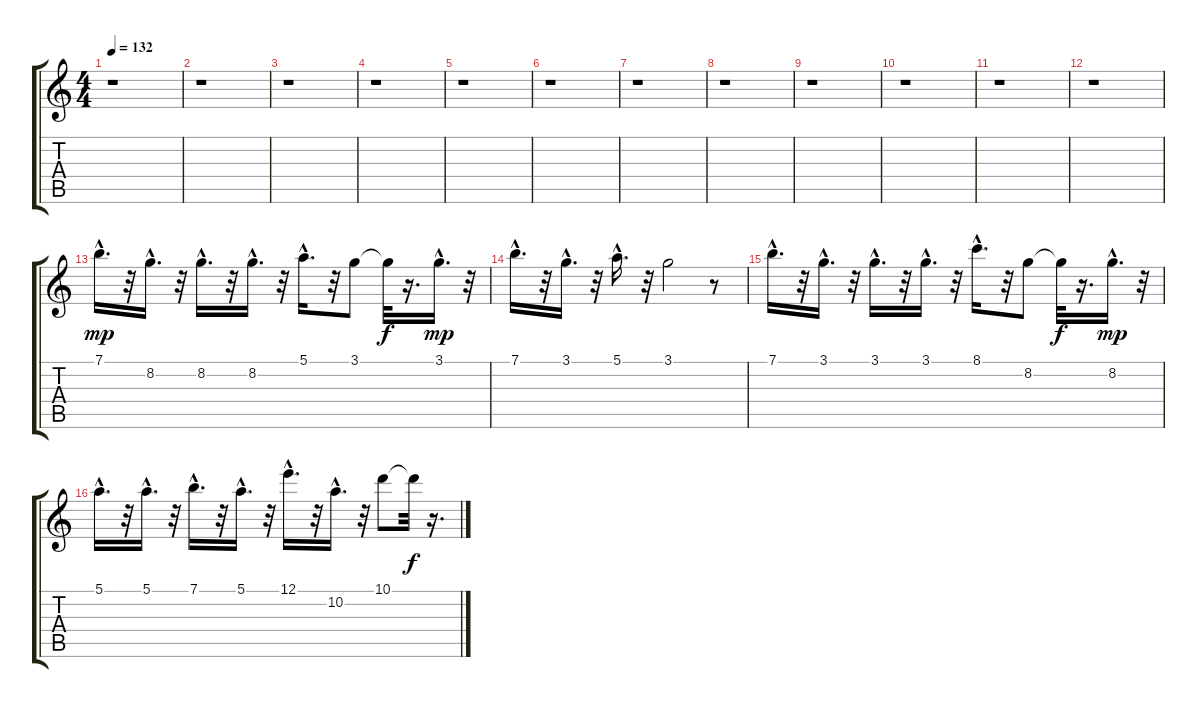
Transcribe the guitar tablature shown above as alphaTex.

\track "" {instrument fretlessbass}
\staff {score tabs}
\tuning (E4 B3 G3 D3 A2 E2) {hide}
\ts (4 4)
\tempo 132
\clef g2
\ks c
r.1{dy mp instrument fretlessbass} |
r.1 |
r.1 |
r.1 |
r.1 |
r.1 |
r.1 |
r.1 |
r.1 |
r.1 |
r.1 |
r.1 |
7.1{hac}.16{d} r.32 8.2{hac}.16{d} r.32 8.2{hac}.16{d} r.32 8.2{hac}.16{d} r.32 5.1{hac}.16{d} r.32 3.1.8 3.1{t}.32{dy f} r.16{d} 3.1{hac}.16{d dy mp} r.32 |
7.1{hac}.16{d} r.32 3.1{hac}.16{d} r.32 5.1{hac}.16{d} r.32 3.1.2 r.8 |
7.1{hac}.16{d} r.32 3.1{hac}.16{d} r.32 3.1{hac}.16{d} r.32 3.1{hac}.16{d} r.32 8.1{hac}.16{d} r.32 8.2.8 8.2{t}.32{dy f} r.16{d} 8.2{hac}.16{d dy mp} r.32 |
5.1{hac}.16{d} r.32 5.1{hac}.16{d} r.32 7.1{hac}.16{d} r.32 5.1{hac}.16{d} r.32 12.1{hac}.16{d} r.32 10.2{hac}.16{d} r.32 10.1.8 10.1{t}.32{dy f} r.16{d}
